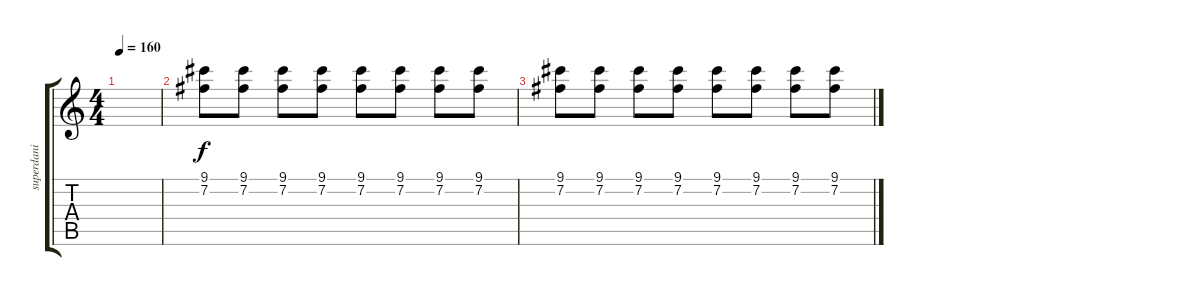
\track ("superdani" "superdani") {instrument distortionguitar}
\staff {score tabs}
\tuning (E4 B3 G3 D3 A2 E2) {hide}
\ts (4 4)
\tempo 160
\clef g2
\ks c
|
(9.1 7.2).8 (9.1 7.2).8 (9.1 7.2).8 (9.1 7.2).8 (9.1 7.2).8 (9.1 7.2).8 (9.1 7.2).8 (9.1 7.2).8 |
(9.1 7.2).8 (9.1 7.2).8 (9.1 7.2).8 (9.1 7.2).8 (9.1 7.2).8 (9.1 7.2).8 (9.1 7.2).8 (9.1 7.2).8
